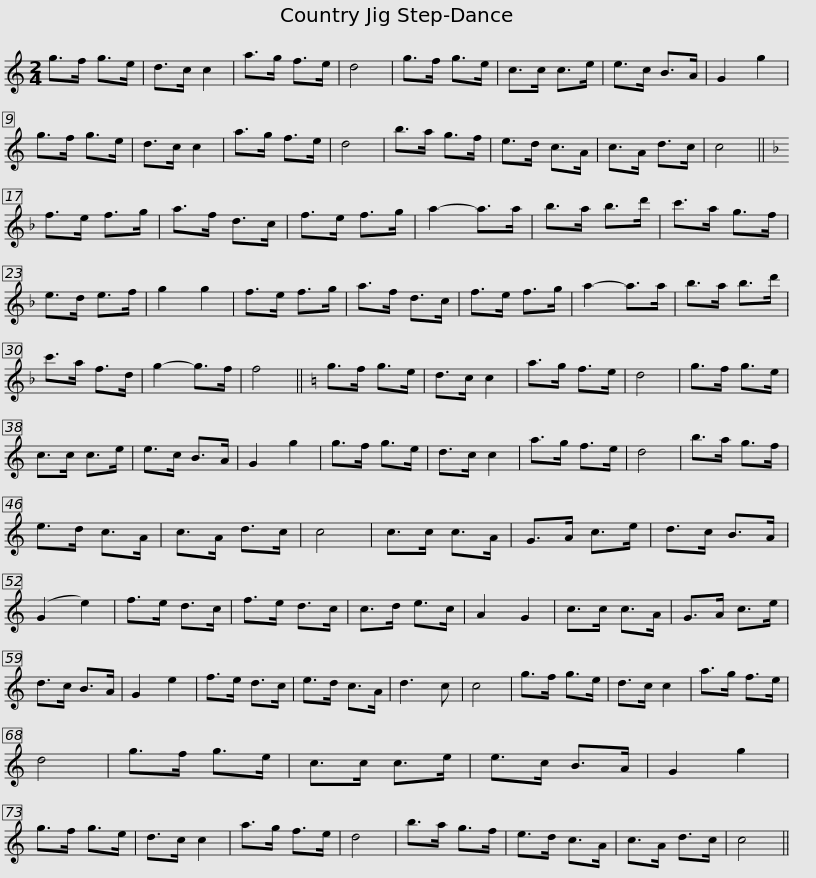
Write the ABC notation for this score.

X:1
L:1/8
M:2/4
I:linebreak $
K:C
V:1 treble
V:1
 g>f g>e | d>c c2 | a>g f>e | d4 | g>f g>e | %5
 c>c c>e | e>c B>A | G2 g2 | g>f g>e | d>c c2 |$ %10
 a>g f>e | d4 | b>a g>f | e>d c>A | c>A d>c | %15
 c4 ||[K:F] f>e f>g | a>f d>c | f>e f>g | a2- a>a |$ %20
 b>a b>d' | c'>a g>f | e>d e>f | g2 g2 | f>e f>g | %25
 a>f d>c | f>e f>g | a2- a>a | b>a b>d' |$ c'>a f>d | %30
 g2- g>f | f4 ||[K:C] g>f g>e | d>c c2 | a>g f>e | %35
 d4 | g>f g>e | c>c c>e | e>c B>A | G2 g2 |$ %40
 g>f g>e | d>c c2 | a>g f>e | d4 | b>a g>f | %45
 e>d c>A | c>A d>c | c4 | c>c c>A | G>A c>e |$ %50
 d>c B>A | (G2 e2) | f>e d>c | f>e d>c | c>d e>c | %55
 A2 G2 | c>c c>A | G>A c>e | d>c B>A | G2 e2 | %60
 f>e d>c |$ e>d c>A | d3 c | c4 | g>f g>e | %65
 d>c c2 | a>g f>e | d4 | g>f g>e | c>c c>e | %70
 e>c B>A | G2 g2 |$ g>f g>e | d>c c2 | a>g f>e | %75
 d4 | b>a g>f | e>d c>A | c>A d>c | c4 || %80
